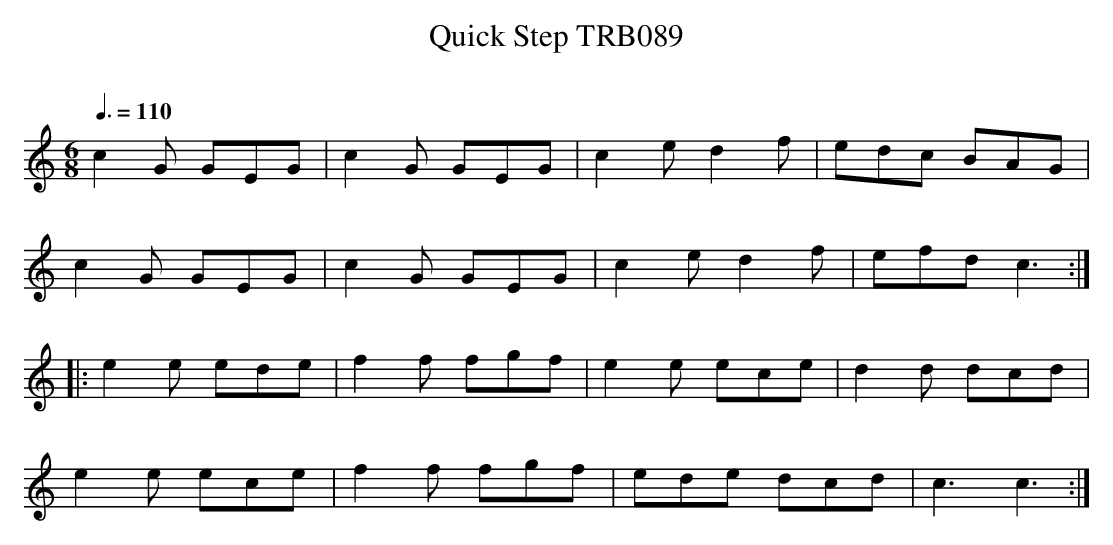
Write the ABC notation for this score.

X:1
T:Quick Step TRB089
Q:3/8=110
L:1/8
M:6/8
O:
K:C
c2 G GEG | c2 G GEG | c2 e d2 f | edc BAG |
c2 G GEG | c2 G GEG | c2 e d2 f | efd c3 :|
|: e2 e ede | f2 f fgf | e2 e ece | d2 d dcd |
e2 e ece | f2 f fgf | ede dcd | c3 c3 :|
